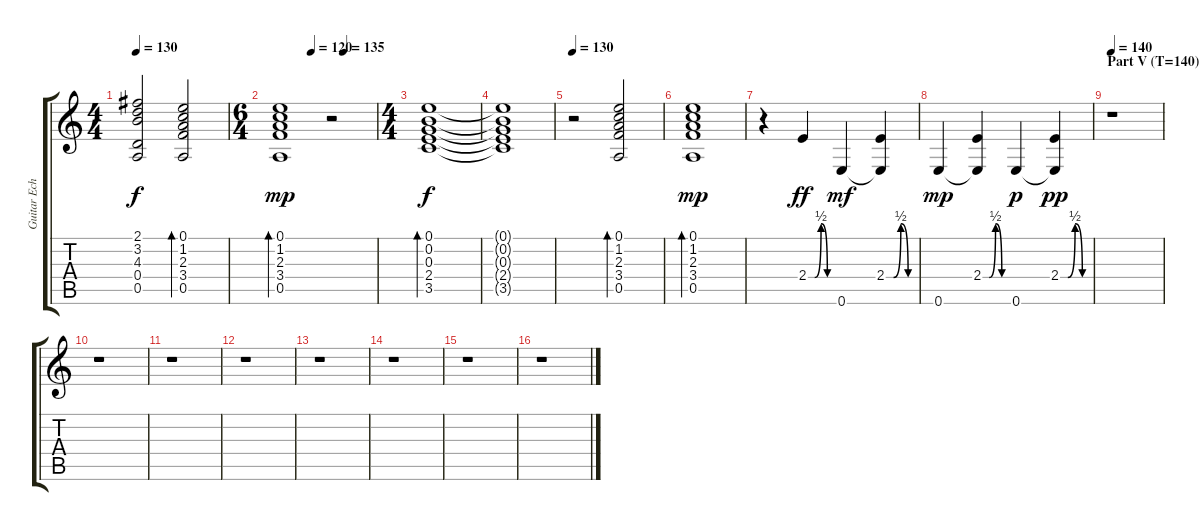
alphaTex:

\track ("Guitar Echo Right" "Guitar Ech") {instrument acousticguitarsteel}
\staff {score tabs}
\tuning (E4 B3 G3 D3 A2 E2) {hide}
\ts (4 4)
\tempo 130
\clef g2
\ks c
(2.1{t} 3.2{t} 4.3{t} 0.4{t} 0.5{t}).2{dy f} (0.1 1.2 2.3 3.4 0.5).2{bd 240} |
\ts (6 4)
\tempo (120 0.3333333333333333)
\tempo (135 0.6666666666666666)
(0.1 1.2 2.3 3.4 0.5).1{bd 240 dy mp} r.2 |
\ts (4 4)
(0.1 0.2 0.3 2.4 3.5).1{bd 240 dy f} |
(0.1{t} 0.2{t} 0.3{t} 2.4{t} 3.5{t}).1 |
\tempo 130
r.2 (0.1 1.2 2.3 3.4 0.5).2{bd 240} |
(0.1 1.2 2.3 3.4 0.5).1{bd 240 dy mp} |
r.4 2.4{be (custom 0 0 15 0 30 2 45 0 60 0)}.4{dy ff} 0.6.4{dy mf} (2.4{be (custom 0 0 15 0 30 2 45 0 60 0)} 0.6{t}).4 |
0.6.4{dy mp} (2.4{be (custom 0 0 15 0 30 2 45 0 60 0)} 0.6{t}).4 0.6.4{dy p} (2.4{be (custom 0 0 15 0 30 2 45 0 60 0)} 0.6{t}).4{dy pp} |
\section ("" "Part V (T=140)")
\tempo 140
r.1{volume 12 balance 16 instrument acousticguitarsteel} |
r.1 |
r.1 |
r.1 |
r.1 |
r.1 |
r.1 |
r.1
